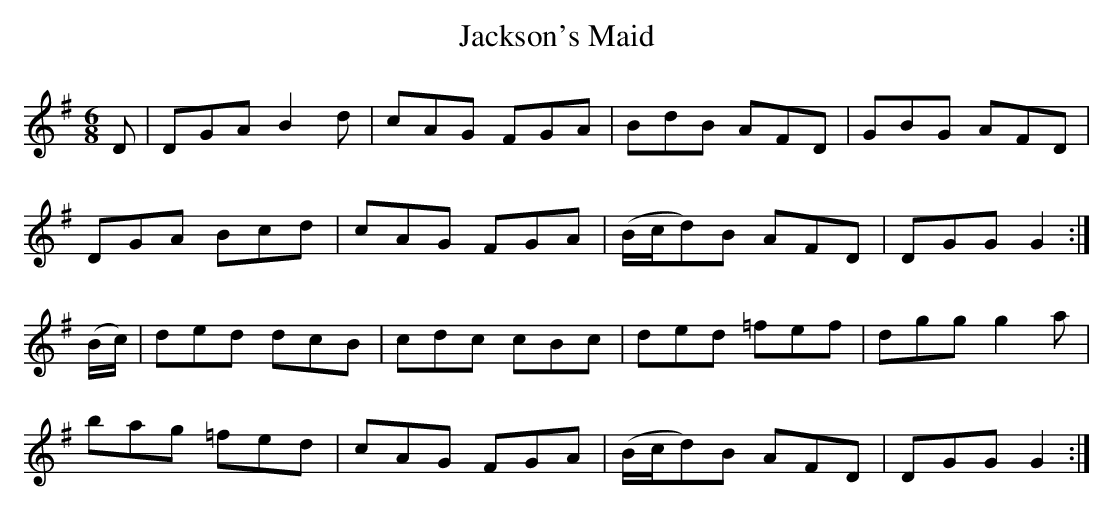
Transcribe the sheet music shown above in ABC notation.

X:1
T: Jackson's Maid
M: 6/8
L: 1/8
K: G
D|DGA B2d|cAG FGA|BdB AFD|GBG AFD|
DGA Bcd|cAG FGA|(B/c/d)B AFD|DGG G2:|
(B/c/)|ded dcB|cdc cBc|ded =fef|dgg g2a|
bag =fed|cAG FGA|(B/c/d)B AFD|DGG G2:|
